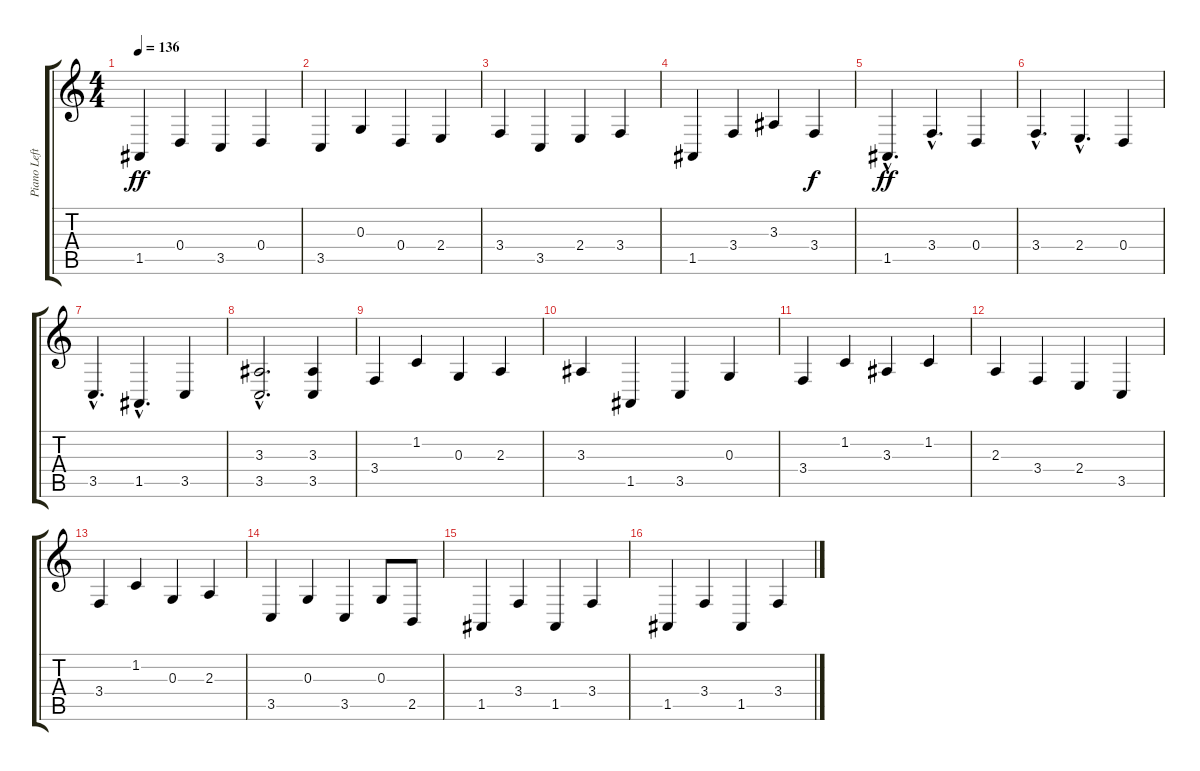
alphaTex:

\track ("Piano Left Hand" "Piano Left") {instrument acousticgrandpiano}
\staff {score tabs}
\tuning (E4 B3 G3 D3 A2 E2) {hide}
\ts (4 4)
\tempo 136
\clef g2
\ks c
1.5.4{dy ff} 0.4.4 3.5.4 0.4.4 |
3.5.4 0.3.4 0.4.4 2.4.4 |
3.4.4 3.5.4 2.4.4 3.4.4 |
1.5.4 3.4.4 3.3.4 3.4.4{dy f} |
1.5{hac}.4{d dy ff} 3.4{hac}.4{d} 0.4.4 |
3.4{hac}.4{d} 2.4{hac}.4{d} 0.4.4 |
3.5{hac}.4{d} 1.5{hac}.4{d} 3.5.4 |
(3.3{hac} 3.5{hac}).2{d} (3.3 3.5).4 |
3.4.4 1.2.4 0.3.4 2.3.4 |
3.3.4 1.5.4 3.5.4 0.3.4 |
3.4.4 1.2.4 3.3.4 1.2.4 |
2.3.4 3.4.4 2.4.4 3.5.4 |
3.4.4 1.2.4 0.3.4 2.3.4 |
3.5.4 0.3.4 3.5.4 0.3.8 2.5.8 |
1.5.4 3.4.4 1.5.4 3.4.4 |
1.5.4 3.4.4 1.5.4 3.4.4
